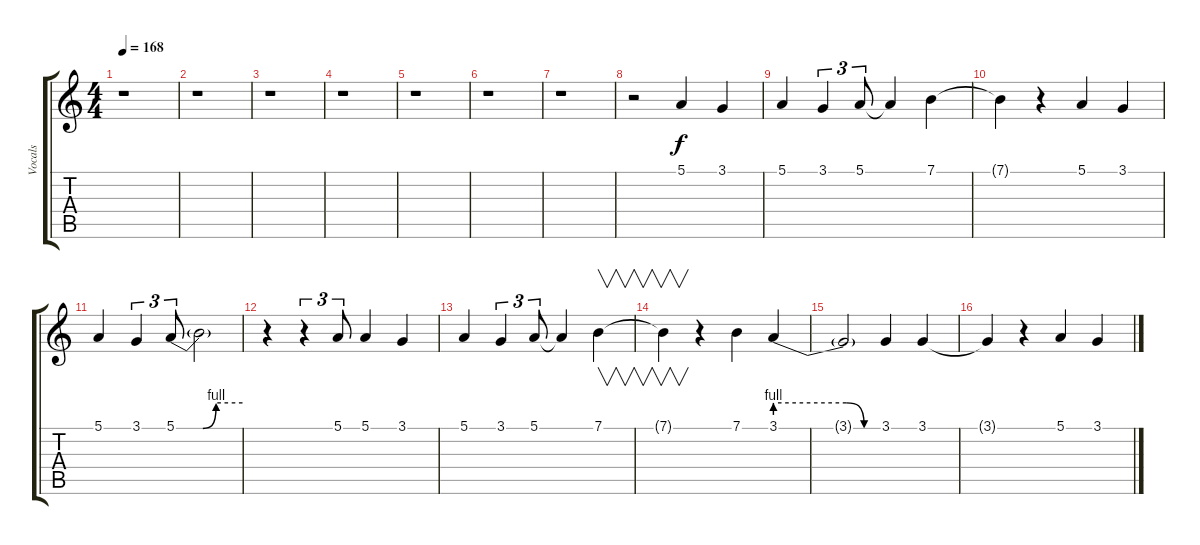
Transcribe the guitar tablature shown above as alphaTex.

\track ("Vocals" "Vocals") {instrument violin}
\staff {score tabs}
\tuning (E4 B3 G3 D3 A2 E2) {hide}
\ts (4 4)
\tempo 168
\clef g2
\ks c
r.1{dy f} |
r.1 |
r.1 |
r.1 |
r.1 |
r.1 |
r.1 |
r.2 5.1.4 3.1.4 |
5.1.4 3.1.4{tu (3 2)} 5.1.8{tu (3 2)} 5.1{t}.4 7.1.4 |
7.1{t}.4 r.4 5.1.4 3.1.4 |
5.1.4 3.1.4{tu (3 2)} 5.1{be (custom 0 0 24 0 36 4 60 4)}.8{tu (3 2)} 5.1{t}.2 |
r.4 r.4{tu (3 2)} 5.1.8{tu (3 2)} 5.1.4 3.1.4 |
5.1.4 3.1.4{tu (3 2)} 5.1.8{tu (3 2)} 5.1{t}.4 7.1.4{v} |
7.1{t}.4{v} r.4 7.1.4 3.1{be (custom 0 4 40 4 50 0 60 0)}.4 |
3.1{t}.2 3.1.4 3.1.4 |
3.1{t}.4 r.4 5.1.4 3.1.4
